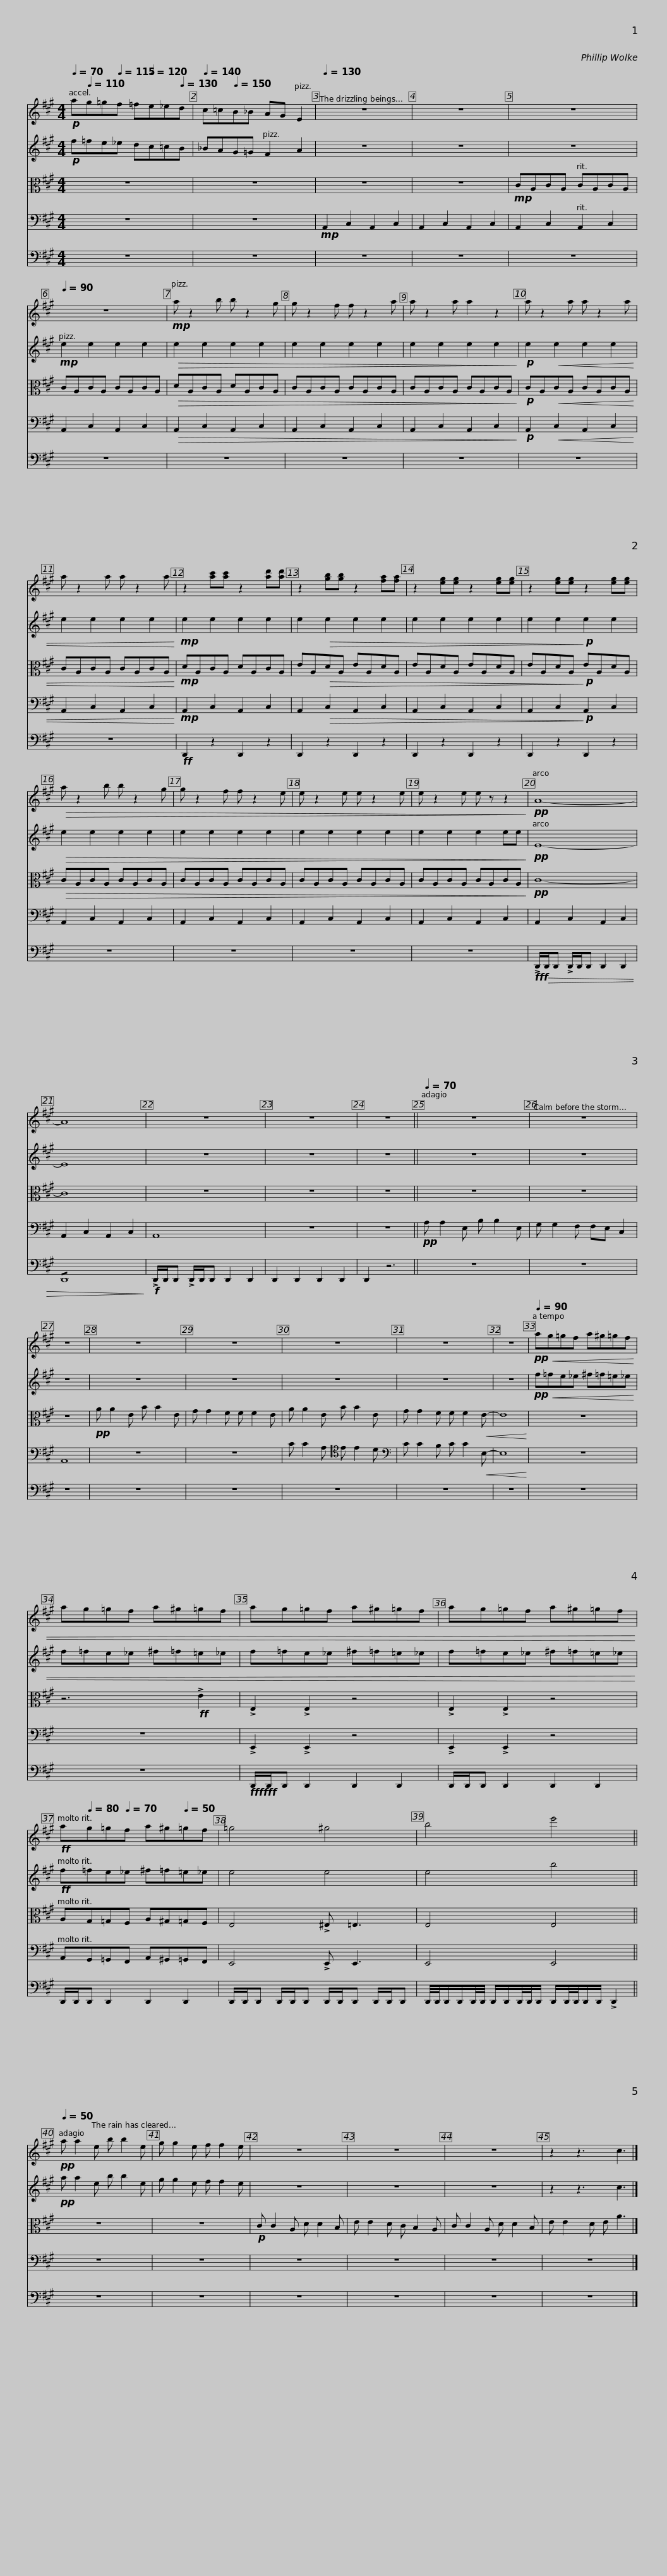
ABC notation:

X:1
%%score 1 2 3 4 5
L:1/8
Q:1/4=70
M:4/4
I:linebreak $
K:A
V:1 treble
V:2 treble
V:3 alto
V:4 bass
V:5 bass
V:1
!p! a[Q:1/4=110]g=g[Q:1/4=115]f =f[Q:1/4=120]e_e[Q:1/4=130]d |[Q:1/4=140] c=c[Q:1/4=150]B_B AG E2 |[Q:1/4=130] z8 | z8 | z8[Q:1/4=95] |$ %5
[Q:1/4=90] z8 |!mp! a z2 b b z2 g | g z2 f f z2 a | a z2 a a2 z2 | a z2 a a z2 a |$ %10
 a z2 a a z2 a | z2 [ac'][ac'] z2 [ad'][ad'] | z2 [gb][gb] z2 [fa][fa] | z2 [eg][eg] z2 [eg][eg] | z2 [eg][eg] z2 [eg][eg] |$ %15
!>(! a z2 b b z2 g | g z2 f f z2 e | e z2 e e z2 e | e z2 e e z z2!>)! |$!pp! A8- | %20
 A8 | z8 | z8 | z8 ||[Q:1/4=70] z8 |$ %25
 z8 | z8 | z8 | z8 | z8 | %30
 z8 | z8 |$!pp![Q:1/4=90] a!<(!g=gf a^g=gf | ag=gf a^g=gf | ag=gf a^g=gf |$ %35
 ag=gf a^g=gf!<)! |!ff! a[Q:1/4=80]g=g[Q:1/4=70]f a[Q:1/4=60]^g[Q:1/4=50]=gf |$ =g4 ^g4 | b4 e'4 ||$!pp![Q:1/4=50] a a2 e b b2 e | %40
 g g2 e f f2 e | z8 | z8 | z8 | z2 z3 c3 |] %45
V:2
!p! f=fe_e dc=cB | _BAG=G F2 A2 | z8 | z8 | z8 |$ %5
!mp! e2 e2 e2 e2 |!>(! e2 e2 e2 e2 | e2 e2 e2 e2 | e2 e2 e2 e2!>)! |!p! e2!<(! e2 e2 e2 |$ %10
 e2 e2 e2 e2!<)! |!mp! e2 e2 e2 e2 | e2!>(! e2 e2 e2 | e2 e2 e2 e2 | e2 e2!>)!!p! e2 e2 |$ %15
!>(! e2 e2 e2 e2 | e2 e2 e2 e2 | e2 e2 e2 e2 | e2 e2 e2 ee!>)! |$!pp! E8- | %20
 E8 | z8 | z8 | z8 || z8 |$ %25
 z8 | z8 | z8 | z8 | z8 | %30
 z8 | z8 |$!pp! f!<(!=fe_e ^f=f=e_e | f=fe_e ^f=f=e_e | f=fe_e ^f=f=e_e |$ %35
 f=fe_e ^f=f=e_e!<)! |!ff! f=fe_e ^f=f=e_e |$ e4 e4 | e4 b4 ||$!pp! a a2 e b b2 e | %40
 g g2 e f f2 e | z8 | z8 | z8 | z2 z3 c3 |] %45
V:3
 z8 | z8 | z8 | z8 |!mp! CA,CA, CA,CA, |$ %5
 CA,CA, CA,CA, |!>(! DA,CA, DA,CA, | CA,CA, CA,CA, | CA,CA, CA,CA,!>)! |!p! CA,!<(!CA, CA,CA, |$ %10
 CA,CA, CA,CA,!<)! |!mp! DA,CA, DA,CA, | EA,!>(!DA, EA,DA, | EA,DA, EA,DA, | EA,DA,!>)!!p! EA,DA, |$ %15
!>(! CA,CA, CA,CA, | CA,CA, CA,CA, | CA,CA, CA,CA, | CA,CA, CA,CA,!>)! |$!pp! C8- | %20
 C8 | z8 | z8 | z8 || z8 |$ %25
 z8 | z8 |!pp! A A2 E B B2 E | G G2 F F F2 E | A A2 E B B2 E | %30
 G G2 F F F2!<(! E- | E8!<)! |$ z8 | z6!ff! !>!E2 | !>!E,2 !>!E,2 z4 |$ %35
 !>!E,2 !>!E,2 z4 | A,G,=G,F, A,^G,=G,F, |$ E,4 !>!^E, =E,3 | E,4 E,4 ||$ z8 | %40
 z8 |!p! C C2 A, D D2 B, | E E2 D C B,2 A, | C C2 A, D D2 B, | E E2 D E A3 |] %45
V:4
 z8 | z8 |!mp! A,,2 C,2 A,,2 C,2 | A,,2 C,2 A,,2 C,2 | A,,2 C,2 A,,2 C,2 |$ %5
 A,,2 C,2 A,,2 C,2 |!>(! A,,2 C,2 A,,2 C,2 | A,,2 C,2 A,,2 C,2 | A,,2 C,2 A,,2 C,2!>)! |!p! A,,2!<(! C,2 A,,2 C,2 |$ %10
 A,,2 C,2 A,,2 C,2!<)! |!mp! A,,2 C,2 A,,2 C,2 | A,,2!>(! C,2 A,,2 C,2 | A,,2 C,2 A,,2 C,2 | A,,2 C,2!>)!!p! A,,2 C,2 |$ %15
 A,,2 C,2 A,,2 C,2 | A,,2 C,2 A,,2 C,2 | A,,2 C,2 A,,2 C,2 | A,,2 C,2 A,,2 C,2 |$ A,,2 C,2 A,,2 C,2 | %20
 A,,2 C,2 A,,2 C,2 | A,,8 | z8 | z8 ||!pp! A, A,2 E, B, B,2 E, |$ %25
 G, G,2 F, F,E, C,2 | A,,8 | z8 | z8 | C C2 A,[K:tenor] E E2 D | %30
[K:bass] C C2 B, C C2!<(! E,- | E,8!<)! |$ z8 | z8 | !>!E,,2 !>!E,,2 z4 |$ %35
 !>!E,,2 !>!E,,2 z4 | A,,G,,=G,,F,, A,,^G,,=G,,F,, |$ E,,4 !>!E,, E,,3 | E,,4 E,,4 ||$ z8 | %40
 z8 | z8 | z8 | z8 | z8 |] %45
V:5
 z8 | z8 | z8 | z8 | z8 |$ %5
 z8 | z8 | z8 | z8 | z8 |$ %10
 z8 |!ff! D,,2 z2 D,,2 z2 | D,,2 z2 D,,2 z2 | D,,2 z2 D,,2 z2 | D,,2 z2 D,,2 z2 |$ %15
 z8 | z8 | z8 | z8 |$!fff!!>(! !>!D,,/D,,/D,, !>!D,,/D,,/D,, D,,2 D,,2 | %20
 !/!D,,8!>)! |!f! !>!D,,/D,,/D,, !>!D,,/D,,/D,, D,,2 D,,2 | D,,2 D,,2 D,,2 D,,2 | D,,2 z6 || z8 |$ %25
 z8 | z8 | z8 | z8 | z8 | %30
 z8 | z8 |$ z8 | z8 |!fff!!fff! D,,/D,,/D,, D,,2 D,,2 D,,2 |$ %35
 D,,/D,,/D,, D,,2 D,,2 D,,2 | D,,/D,,/D,, D,,2 D,,2 D,,2 |$ D,,/D,,/D,, D,,/D,,/D,, D,,/D,,/D,, D,,/D,,/D,, | D,,/4D,,/4D,,/D,,/D,,/4D,,/4 D,,/D,,/D,,/4D,,/4D,,/ D,,/D,,/4D,,/4D,,/D,,/ !>!D,,2 ||$ z8 | %40
 z8 | z8 | z8 | z8 | z8 |] %45
